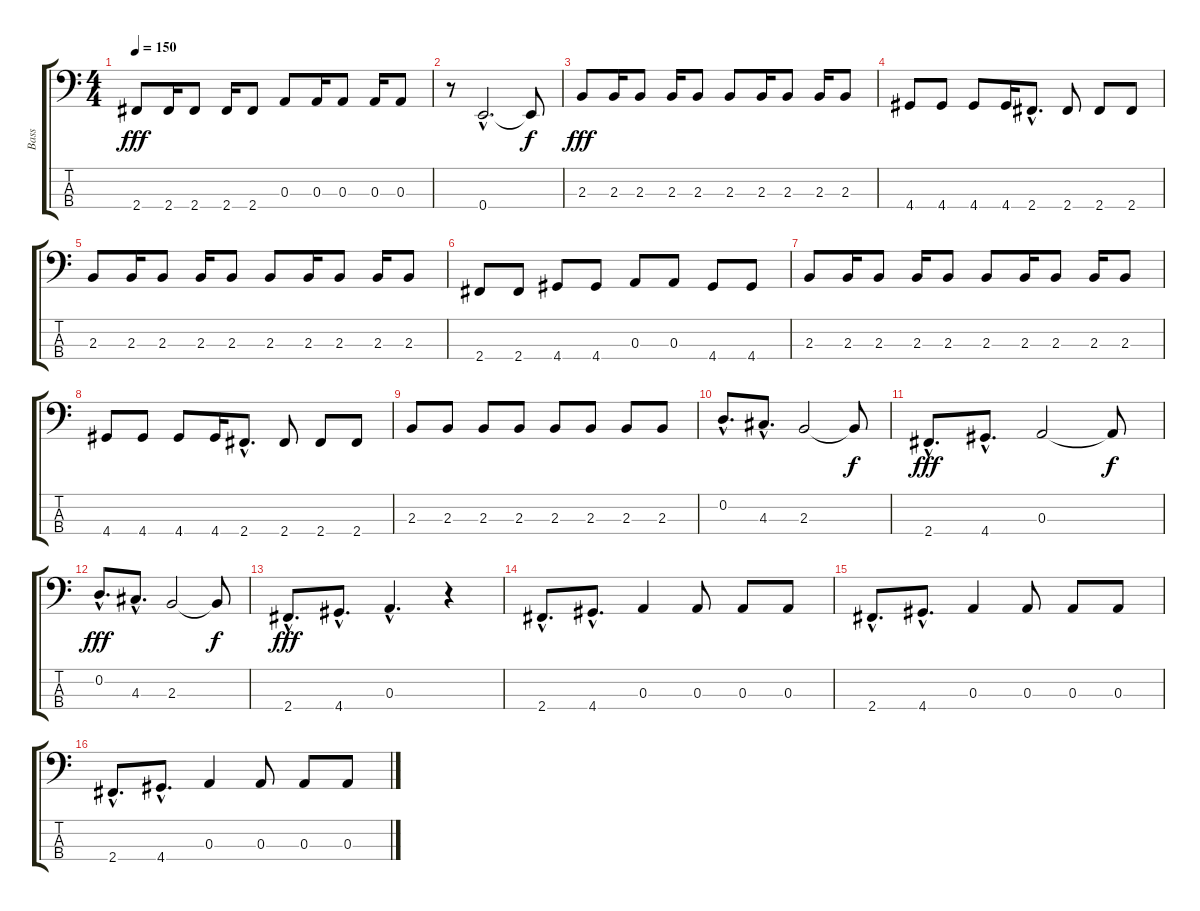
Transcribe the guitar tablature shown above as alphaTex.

\track ("Bass" "Bass") {instrument electricbassfinger}
\staff {score tabs}
\tuning (G2 D2 A1 E1) {hide}
\ts (4 4)
\tempo 150
\clef f4
\ks c
2.4.8{dy fff} 2.4.16 2.4.8 2.4.16 2.4.8 0.3.8 0.3.16 0.3.8 0.3.16 0.3.8 |
r.8 0.4{hac}.2{d} 0.4{t}.8{dy f} |
2.3.8{dy fff} 2.3.16 2.3.8 2.3.16 2.3.8 2.3.8 2.3.16 2.3.8 2.3.16 2.3.8 |
4.4.8 4.4.8 4.4.8 4.4.16 2.4{hac}.8{d} 2.4.8 2.4.8 2.4.8 |
2.3.8 2.3.16 2.3.8 2.3.16 2.3.8 2.3.8 2.3.16 2.3.8 2.3.16 2.3.8 |
2.4.8 2.4.8 4.4.8 4.4.8 0.3.8 0.3.8 4.4.8 4.4.8 |
2.3.8 2.3.16 2.3.8 2.3.16 2.3.8 2.3.8 2.3.16 2.3.8 2.3.16 2.3.8 |
4.4.8 4.4.8 4.4.8 4.4.16 2.4{hac}.8{d} 2.4.8 2.4.8 2.4.8 |
2.3.8 2.3.8 2.3.8 2.3.8 2.3.8 2.3.8 2.3.8 2.3.8 |
0.2{hac}.8{d} 4.3{hac}.8{d} 2.3.2 2.3{t}.8{dy f} |
2.4{hac}.8{d dy fff} 4.4{hac}.8{d} 0.3.2 0.3{t}.8{dy f} |
0.2{hac}.8{d dy fff} 4.3{hac}.8{d} 2.3.2 2.3{t}.8{dy f} |
2.4{hac}.8{d dy fff} 4.4{hac}.8{d} 0.3{hac}.4{d} r.4 |
2.4{hac}.8{d} 4.4{hac}.8{d} 0.3.4 0.3.8 0.3.8 0.3.8 |
2.4{hac}.8{d} 4.4{hac}.8{d} 0.3.4 0.3.8 0.3.8 0.3.8 |
2.4{hac}.8{d} 4.4{hac}.8{d} 0.3.4 0.3.8 0.3.8 0.3.8
